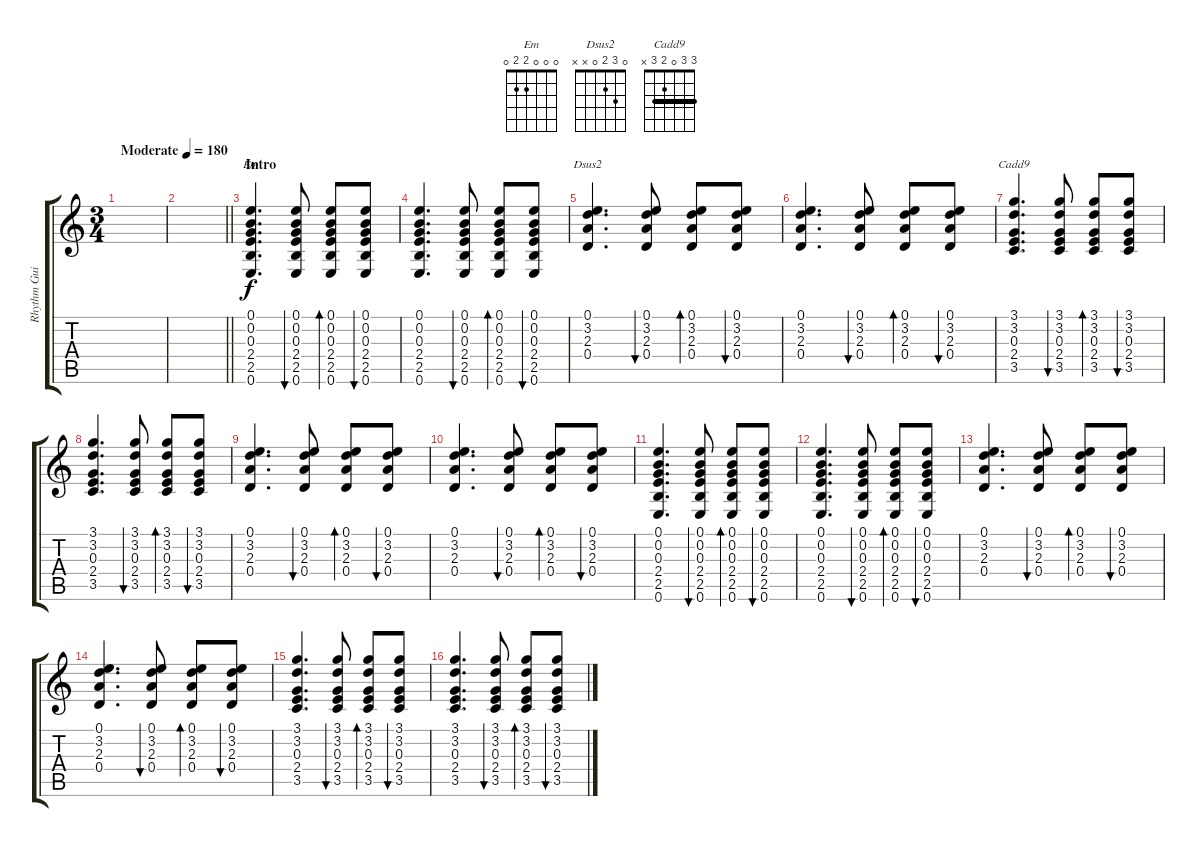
\track ("Rhythm Guitar" "Rhythm Gui") {instrument acousticguitarsteel}
\staff {score tabs}
\tuning (E4 B3 G3 D3 A2 E2) {hide}
\chord ("Em" 0 0 0 2 2 0)
\chord ("Dsus2" 0 3 2 0 x x)
\chord ("Cadd9" 3 3 0 2 3 x) {barre 3}
\ts (3 4)
\tempo (180 "Moderate")
\clef g2
\ks c
|
\barLineRight lightlight
|
\section ("" "Intro")
(0.1 0.2 0.3 2.4 2.5 0.6).4{d ch "Em"} (0.1 0.2 0.3 2.4 2.5 0.6).8{bu 60} (0.1 0.2 0.3 2.4 2.5 0.6).8{bd 60} (0.1 0.2 0.3 2.4 2.5 0.6).8{bu 60} |
(0.1 0.2 0.3 2.4 2.5 0.6).4{d} (0.1 0.2 0.3 2.4 2.5 0.6).8{bu 60} (0.1 0.2 0.3 2.4 2.5 0.6).8{bd 60} (0.1 0.2 0.3 2.4 2.5 0.6).8{bu 60} |
(0.1 3.2 2.3 0.4).4{d ch "Dsus2"} (0.1 3.2 2.3 0.4).8{bu 60} (0.1 3.2 2.3 0.4).8{bd 60} (0.1 3.2 2.3 0.4).8{bu 60} |
(0.1 3.2 2.3 0.4).4{d} (0.1 3.2 2.3 0.4).8{bu 60} (0.1 3.2 2.3 0.4).8{bd 60} (0.1 3.2 2.3 0.4).8{bu 60} |
(3.1 3.2 0.3 2.4 3.5).4{d ch "Cadd9"} (3.1 3.2 0.3 2.4 3.5).8{bu 60} (3.1 3.2 0.3 2.4 3.5).8{bd 60} (3.1 3.2 0.3 2.4 3.5).8{bu 60} |
(3.1 3.2 0.3 2.4 3.5).4{d} (3.1 3.2 0.3 2.4 3.5).8{bu 60} (3.1 3.2 0.3 2.4 3.5).8{bd 60} (3.1 3.2 0.3 2.4 3.5).8{bu 60} |
(0.1 3.2 2.3 0.4).4{d} (0.1 3.2 2.3 0.4).8{bu 60} (0.1 3.2 2.3 0.4).8{bd 60} (0.1 3.2 2.3 0.4).8{bu 60} |
(0.1 3.2 2.3 0.4).4{d} (0.1 3.2 2.3 0.4).8{bu 60} (0.1 3.2 2.3 0.4).8{bd 60} (0.1 3.2 2.3 0.4).8{bu 60} |
(0.1 0.2 0.3 2.4 2.5 0.6).4{d} (0.1 0.2 0.3 2.4 2.5 0.6).8{bu 60} (0.1 0.2 0.3 2.4 2.5 0.6).8{bd 60} (0.1 0.2 0.3 2.4 2.5 0.6).8{bu 60} |
(0.1 0.2 0.3 2.4 2.5 0.6).4{d} (0.1 0.2 0.3 2.4 2.5 0.6).8{bu 60} (0.1 0.2 0.3 2.4 2.5 0.6).8{bd 60} (0.1 0.2 0.3 2.4 2.5 0.6).8{bu 60} |
(0.1 3.2 2.3 0.4).4{d} (0.1 3.2 2.3 0.4).8{bu 60} (0.1 3.2 2.3 0.4).8{bd 60} (0.1 3.2 2.3 0.4).8{bu 60} |
(0.1 3.2 2.3 0.4).4{d} (0.1 3.2 2.3 0.4).8{bu 60} (0.1 3.2 2.3 0.4).8{bd 60} (0.1 3.2 2.3 0.4).8{bu 60} |
(3.1 3.2 0.3 2.4 3.5).4{d} (3.1 3.2 0.3 2.4 3.5).8{bu 60} (3.1 3.2 0.3 2.4 3.5).8{bd 60} (3.1 3.2 0.3 2.4 3.5).8{bu 60} |
(3.1 3.2 0.3 2.4 3.5).4{d} (3.1 3.2 0.3 2.4 3.5).8{bu 60} (3.1 3.2 0.3 2.4 3.5).8{bd 60} (3.1 3.2 0.3 2.4 3.5).8{bu 60}
